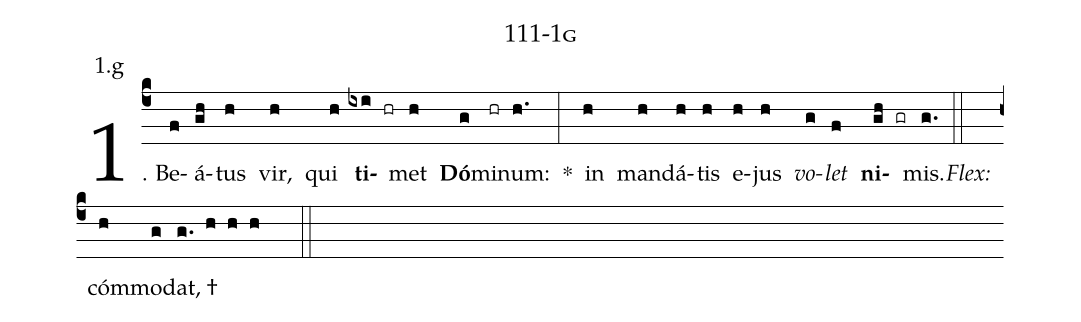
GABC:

name: 111-1g;
annotation: 1.g;
%%
(c4)1. Be(f)á(gh)tus(h) vir,(h) qui(h) <b>ti</b>(ixi hr)met(h) <b>Dó</b>(g)mi(hr)num:(h.) *(:) in(h) man(h)dá(h)tis(h) e(h)jus(h) <i>vo</i>(g)<i>let</i>(f) <b>ni</b>(gh gr)mis.(g.) (::)
<i>Flex:</i>()  cóm(h)mo(g)dat, †(g. h h h  ::)
